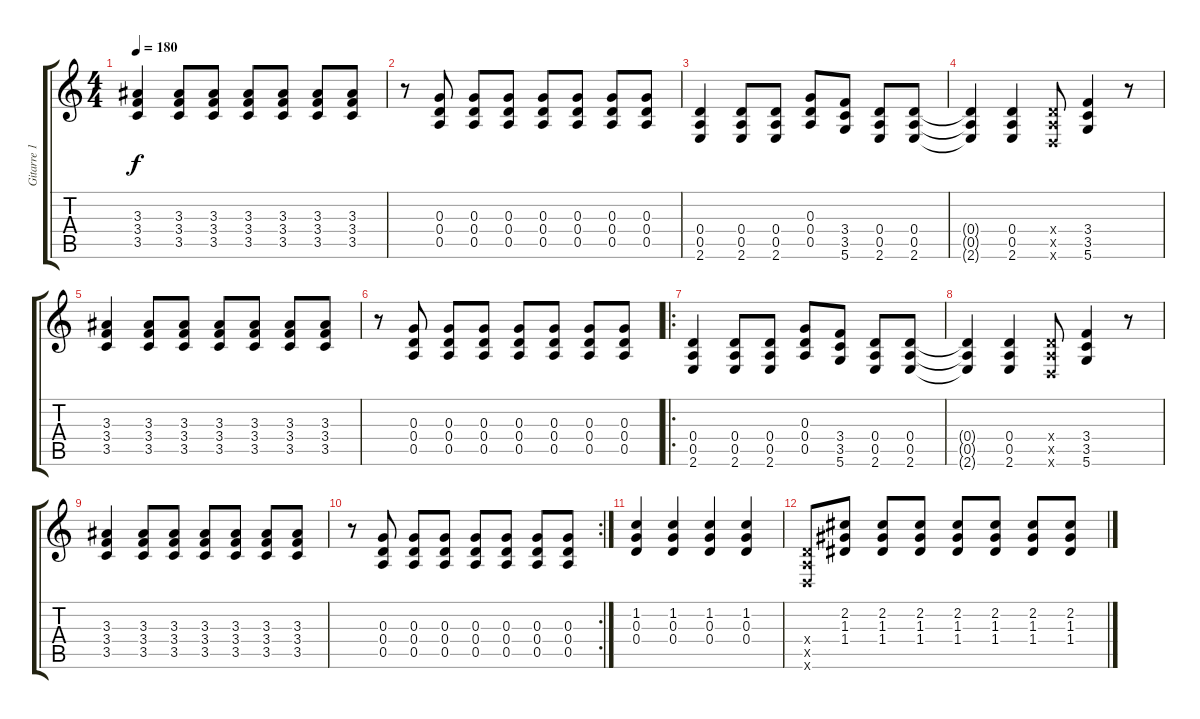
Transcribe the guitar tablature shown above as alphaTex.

\track ("Gitarre 1" "Gitarre 1") {instrument distortionguitar}
\staff {score tabs}
\tuning (E4 B3 G3 D3 A2 D2) {hide}
\ts (4 4)
\tempo 180
\clef g2
\ks c
(3.3 3.4 3.5).4{dy f} (3.3 3.4 3.5).8 (3.3 3.4 3.5).8 (3.3 3.4 3.5).8 (3.3 3.4 3.5).8 (3.3 3.4 3.5).8 (3.3 3.4 3.5).8 |
r.8 (0.3 0.4 0.5).8 (0.3 0.4 0.5).8 (0.3 0.4 0.5).8 (0.3 0.4 0.5).8 (0.3 0.4 0.5).8 (0.3 0.4 0.5).8 (0.3 0.4 0.5).8 |
(0.4 0.5 2.6).4 (0.4 0.5 2.6).8 (0.4 0.5 2.6).8 (0.3 0.4 0.5).8 (3.4 3.5 5.6).8 (0.4 0.5 2.6).8 (0.4 0.5 2.6).8 |
(0.4{t} 0.5{t} 2.6{t}).4 (0.4 0.5 2.6).4 (0.4{x} 0.5{x} 0.6{x}).8 (3.4 3.5 5.6).4 r.8 |
(3.3 3.4 3.5).4 (3.3 3.4 3.5).8 (3.3 3.4 3.5).8 (3.3 3.4 3.5).8 (3.3 3.4 3.5).8 (3.3 3.4 3.5).8 (3.3 3.4 3.5).8 |
r.8 (0.3 0.4 0.5).8 (0.3 0.4 0.5).8 (0.3 0.4 0.5).8 (0.3 0.4 0.5).8 (0.3 0.4 0.5).8 (0.3 0.4 0.5).8 (0.3 0.4 0.5).8 |
\ro
(0.4 0.5 2.6).4 (0.4 0.5 2.6).8 (0.4 0.5 2.6).8 (0.3 0.4 0.5).8 (3.4 3.5 5.6).8 (0.4 0.5 2.6).8 (0.4 0.5 2.6).8 |
(0.4{t} 0.5{t} 2.6{t}).4 (0.4 0.5 2.6).4 (0.4{x} 0.5{x} 0.6{x}).8 (3.4 3.5 5.6).4 r.8 |
(3.3 3.4 3.5).4 (3.3 3.4 3.5).8 (3.3 3.4 3.5).8 (3.3 3.4 3.5).8 (3.3 3.4 3.5).8 (3.3 3.4 3.5).8 (3.3 3.4 3.5).8 |
\rc 2
r.8 (0.3 0.4 0.5).8 (0.3 0.4 0.5).8 (0.3 0.4 0.5).8 (0.3 0.4 0.5).8 (0.3 0.4 0.5).8 (0.3 0.4 0.5).8 (0.3 0.4 0.5).8 |
(1.2 0.3 0.4).4 (1.2 0.3 0.4).4 (1.2 0.3 0.4).4 (1.2 0.3 0.4).4 |
(0.4{x} 0.5{x} 0.6{x}).8 (2.2 1.3 1.4).8 (2.2 1.3 1.4).8 (2.2 1.3 1.4).8 (2.2 1.3 1.4).8 (2.2 1.3 1.4).8 (2.2 1.3 1.4).8 (2.2 1.3 1.4).8
